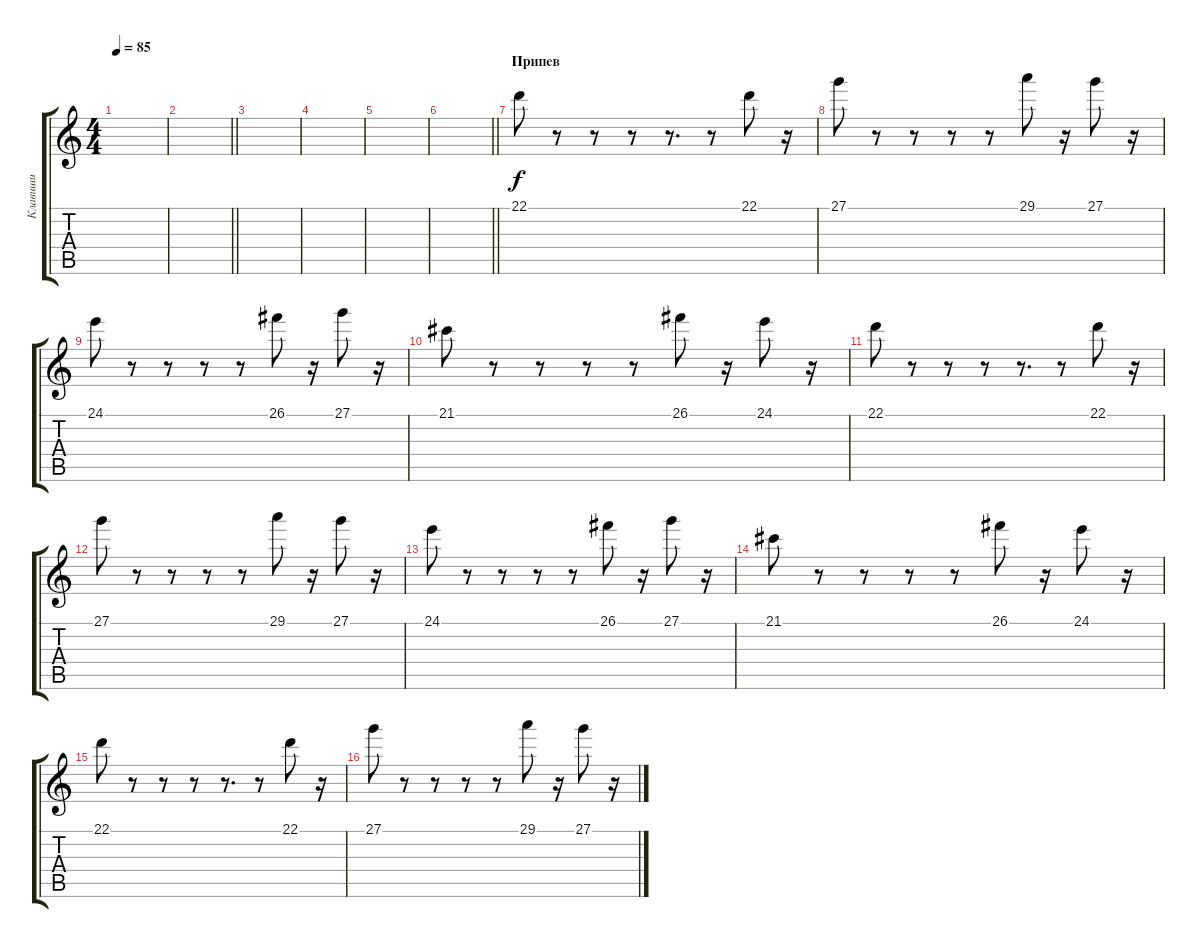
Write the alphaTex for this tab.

\track ("Клавиши" "Клавиши") {instrument electricgrandpiano}
\staff {score tabs}
\tuning (E4 B3 G3 D3 A2 E2) {hide}
\ts (4 4)
\tempo 85
\clef g2
\ks c
|
\barLineRight lightlight
|
|
|
|
\barLineRight lightlight
|
\section ("" "Припев")
22.1.8 r.8 r.8 r.8 r.8{d} r.8 22.1.8 r.16 |
27.1.8 r.8 r.8 r.8 r.8 29.1.8 r.16 27.1.8 r.16 |
24.1.8 r.8 r.8 r.8 r.8 26.1.8 r.16 27.1.8 r.16 |
21.1.8 r.8 r.8 r.8 r.8 26.1.8 r.16 24.1.8 r.16 |
22.1.8 r.8 r.8 r.8 r.8{d} r.8 22.1.8 r.16 |
27.1.8 r.8 r.8 r.8 r.8 29.1.8 r.16 27.1.8 r.16 |
24.1.8 r.8 r.8 r.8 r.8 26.1.8 r.16 27.1.8 r.16 |
21.1.8 r.8 r.8 r.8 r.8 26.1.8 r.16 24.1.8 r.16 |
22.1.8 r.8 r.8 r.8 r.8{d} r.8 22.1.8 r.16 |
27.1.8 r.8 r.8 r.8 r.8 29.1.8 r.16 27.1.8 r.16
